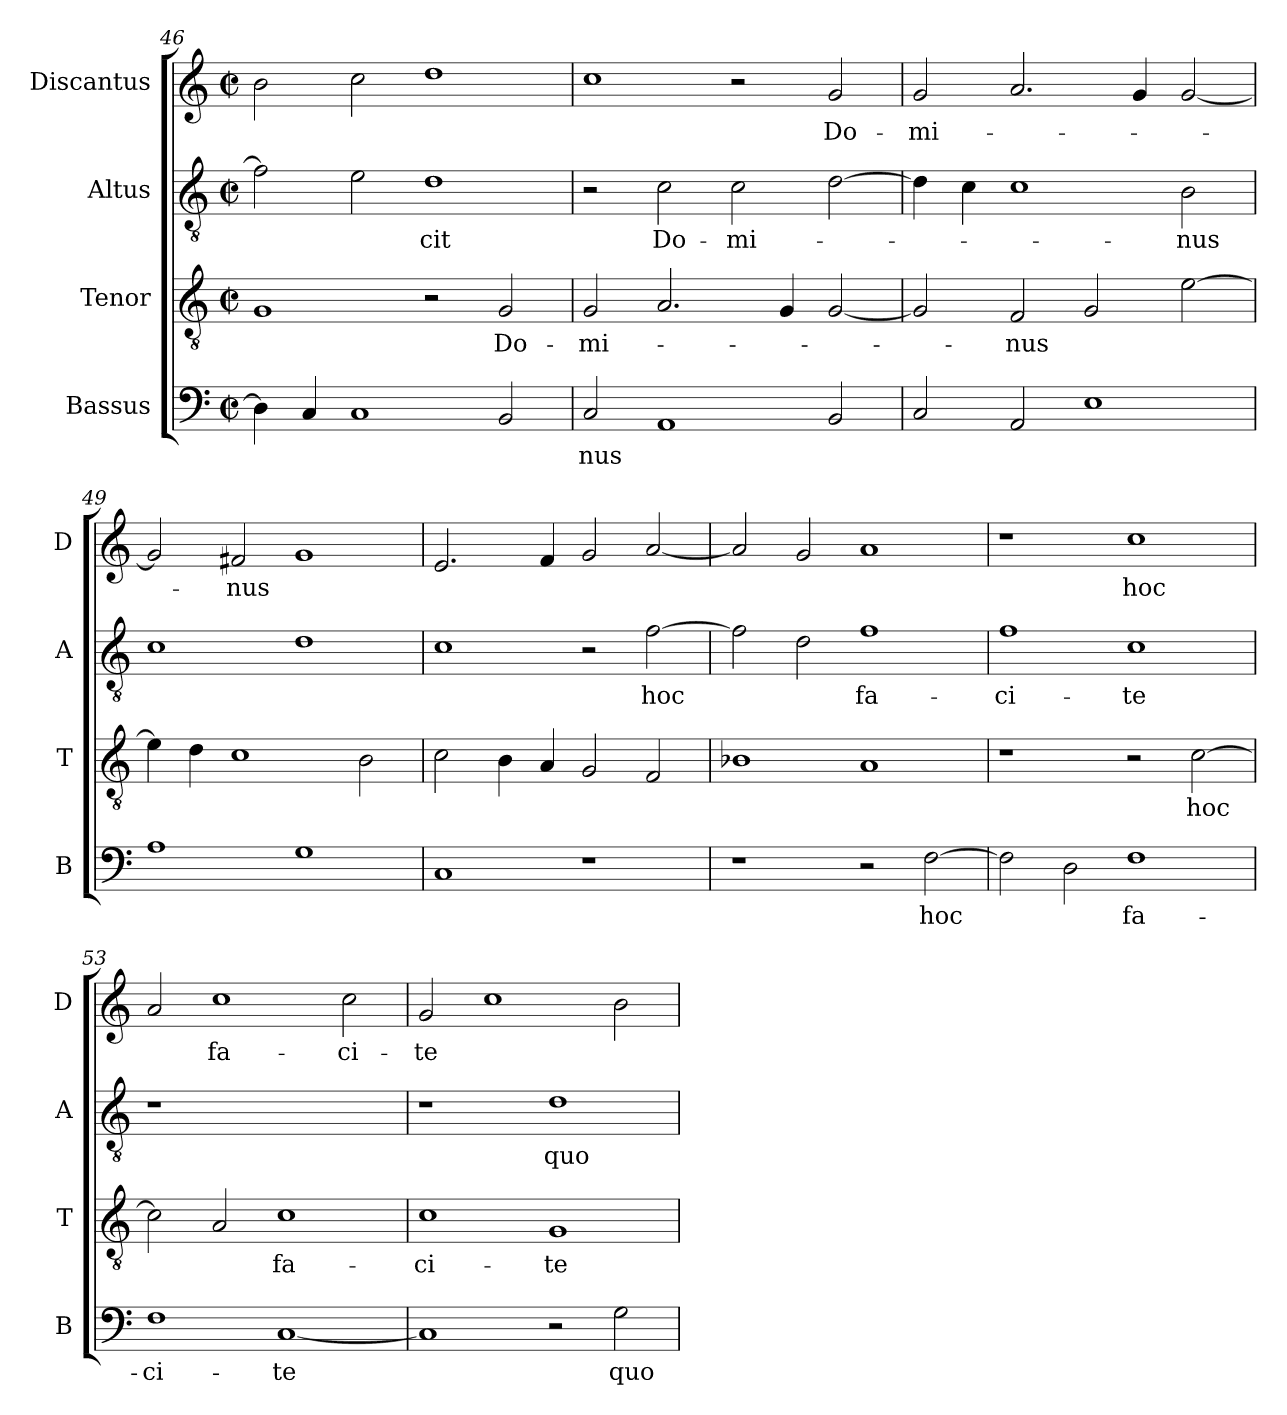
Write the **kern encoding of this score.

**kern	**text	**kern	**text	**kern	**text	**kern	**text
*part4	*part4	*part3	*part3	*part2	*part2	*part1	*part1
*staff4	*staff4	*staff3	*staff3	*staff2	*staff2	*staff1	*staff1
*I"Bassus	*	*I"Tenor	*	*I"Altus	*	*I"Discantus	*
*I'B	*	*I'T	*	*I'A	*	*I'D	*
*clefF4	*	*clefGv2	*	*clefGv2	*	*clefG2	*
*k[]	*	*k[]	*	*k[]	*	*k[]	*
*C:	*	*C:	*	*C:	*	*C:	*
*M2/2	*	*M2/2	*	*M2/2	*	*M2/2	*
*met(c|)	*	*met(c|)	*	*met(c|)	*	*met(c|)	*
=46	=46	=46	=46	=46	=46	=46	=46
4D\]	.	1G	.	2f\]	.	2b\	.
4C/	.	.	.	.	.	.	.
1C	.	.	.	2e\	.	2cc\	.
!	!	!	!	!	!LO:LY:b	!	!
.	.	2r	.	1d	-cit	1dd	.
!	!	!	!LO:LY:b	!	!	!	!
2BB/	.	2G/	Do-	.	.	.	.
=47	=47	=47	=47	=47	=47	=47	=47
!	!LO:LY:b	!	!LO:LY:b	!	!	!	!
2C/	-nus	2G/	-mi-	2r	.	1cc	.
!	!	!	!	!	!LO:LY:b	!	!
1AA	.	2.A/	.	2c\	Do-	.	.
!	!	!	!	!	!LO:LY:b	!	!
.	.	.	.	2c\	-mi-	2r	.
.	.	4G/	.	.	.	.	.
!	!	!	!	!	!	!	!LO:LY:b
2BB/	.	[2G/	.	[2d\	.	2g/	Do-
=48	=48	=48	=48	=48	=48	=48	=48
!	!	!	!	!	!	!	!LO:LY:b
2C/	.	2G/]	.	4d\]	.	2g/	-mi-
.	.	.	.	4c\	.	.	.
!	!	!	!LO:LY:b	!	!	!	!
2AA/	.	2F/	-nus	1c	.	2.a/	.
1E	.	2G/	.	.	.	.	.
.	.	.	.	.	.	4g/	.
!	!	!	!	!	!LO:LY:b	!	!
.	.	[2e\	.	2B\	-nus	[2g/	.
=49	=49	=49	=49	=49	=49	=49	=49
1A	.	4e\]	.	1c	.	2g/]	.
.	.	4d\	.	.	.	.	.
!	!	!	!	!	!	!	!LO:LY:b
.	.	1c	.	.	.	2f#X/	-nus
1G	.	.	.	1d	.	1g	.
.	.	2B\	.	.	.	.	.
=50	=50	=50	=50	=50	=50	=50	=50
1C	.	2c\	.	1c	.	2.e/	.
.	.	4B\	.	.	.	.	.
.	.	4A/	.	.	.	4f/	.
1r	.	2G/	.	2r	.	2g/	.
!	!	!	!	!	!LO:LY:b	!	!
.	.	2F/	.	[2f\	hoc	[2a/	.
!!LO:LB:g=z
=51	=51	=51	=51	=51	=51	=51	=51
1r	.	1B-X	.	2f\]	.	2a/]	.
.	.	.	.	2d\	.	2g/	.
!	!	!	!	!	!LO:LY:b	!	!
2r	.	1A	.	1f	fa-	1a	.
!	!LO:LY:b	!	!	!	!	!	!
[2F\	hoc	.	.	.	.	.	.
=52	=52	=52	=52	=52	=52	=52	=52
!	!	!	!	!	!LO:LY:b	!	!
2F\]	.	1r	.	1f	-ci-	1r	.
2D\	.	.	.	.	.	.	.
!	!LO:LY:b	!	!	!	!LO:LY:b	!	!LO:LY:b
1F	fa-	2r	.	1c	-te	1cc	hoc
!	!	!	!LO:LY:b	!	!	!	!
.	.	[2c\	hoc	.	.	.	.
=53	=53	=53	=53	=53	=53	=53	=53
!	!LO:LY:b	!	!	!	!	!	!
1F	-ci-	2c\]	.	1r	.	2a/	.
!	!	!	!	!	!	!	!LO:LY:b
.	.	2A/	.	.	.	1cc	fa-
!	!LO:LY:b	!	!LO:LY:b	!	!	!	!
[1C	-te	1c	fa-	1ryy	.	.	.
!	!	!	!	!	!	!	!LO:LY:b
.	.	.	.	.	.	2cc\	-ci-
=54	=54	=54	=54	=54	=54	=54	=54
!	!	!	!LO:LY:b	!	!	!	!LO:LY:b
1C]	.	1c	-ci-	1r	.	2g/	-te
.	.	.	.	.	.	1cc	.
!	!	!	!LO:LY:b	!	!LO:LY:b	!	!
2r	.	1G	-te	1d	quo-	.	.
!	!LO:LY:b	!	!	!	!	!	!
2G\	quo-	.	.	.	.	2b\	.
=	=	=	=	=	=	=	=
*-	*-	*-	*-	*-	*-	*-	*-
